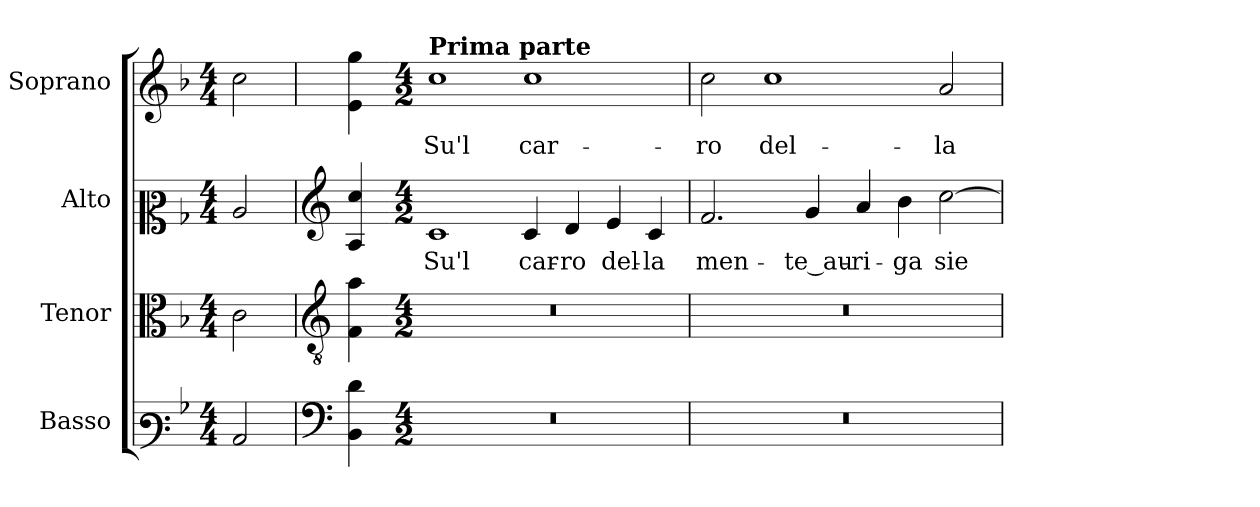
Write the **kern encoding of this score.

**kern	**kern	**kern	**text	**kern	**text
*part4	*part3	*part2	*part2	*part1	*part1
*staff4	*staff3	*staff2	*staff2	*staff1	*staff1
*I"Basso	*I"Tenor	*I"Alto	*	*I"Soprano	*
*	*I'T.	*I'A.	*	*I'Sop.	*
!!LO:PB:g=z
*clefF3	*clefC3	*clefC2	*	*clefG2	*
*	*ITrd7c12	*	*	*	*
*k[b-]	*k[b-]	*k[b-]	*	*k[b-]	*
*F:	*F:	*F:	*	*F:	*
*M4/4	*M4/4	*M4/4	*	*M4/4	*
=1	=1	=1	=1	=1	=1
!LO:N:head=open	!LO:N:head=open	!LO:N:head=open	!	!LO:N:head=open	!
2Ci/	2Ci\	2ci/	.	2cci\	.
=2	=2	=2	=2	=2	=2
*clefF4	*clefGv2	*clefG2	*	*	*
4BB-i\ 4di	4FFi\ 4Ai	4Ai/ 4cci	.	4ei\ 4ggi	.
=3-	=3-	=3-	=3-	=3-	=3-
*M4/2	*M4/2	*M4/2	*	*M4/2	*
!LO:N:vis=1	!LO:N:vis=1	!	!	!	!
!	!	!	!LO:LY:b:color=#000000	!	!
!	!	!	!	!LO:TX:a:B:t=Prima parte	!
!	!	!	!	!	!LO:LY:b:color=#000000
0r	0r	1ci	Su'l	1cci	Su'l
!	!	!	!LO:LY:b:color=#000000	!	!
!	!	!	!	!	!LO:LY:b:color=#000000
.	.	4ci/	car-	1cci	car-
!	!	!	!LO:LY:b:color=#000000	!	!
.	.	4di/	-ro	.	.
!	!	!	!LO:LY:b:color=#000000	!	!
.	.	4ei/	del-	.	.
!	!	!	!LO:LY:b:color=#000000	!	!
.	.	4ci/	-la	.	.
=4	=4	=4	=4	=4	=4
!LO:N:vis=1	!LO:N:vis=1	!	!	!	!
!	!	!	!LO:LY:b:color=#000000	!	!
!	!	!	!	!	!LO:LY:b:color=#000000
0r	0r	2.fi/	men-	2cci\	-ro
!	!	!	!	!	!LO:LY:b:color=#000000
.	.	.	.	1cci	del-
!	!	!	!LO:LY:b:color=#000000	!	!
.	.	4gi/	-te_au-	.	.
!	!	!	!LO:LY:b:color=#000000	!	!
.	.	4ai/	-ri-	.	.
!	!	!	!LO:LY:b:color=#000000	!	!
.	.	4b-i\	-ga	.	.
!	!	!	!LO:LY:b:color=#000000	!	!
!	!	!	!	!	!LO:LY:b:color=#000000
.	.	[>2cci\	sie-	2ai/	-la
=	=	=	=	=	=
*-	*-	*-	*-	*-	*-
